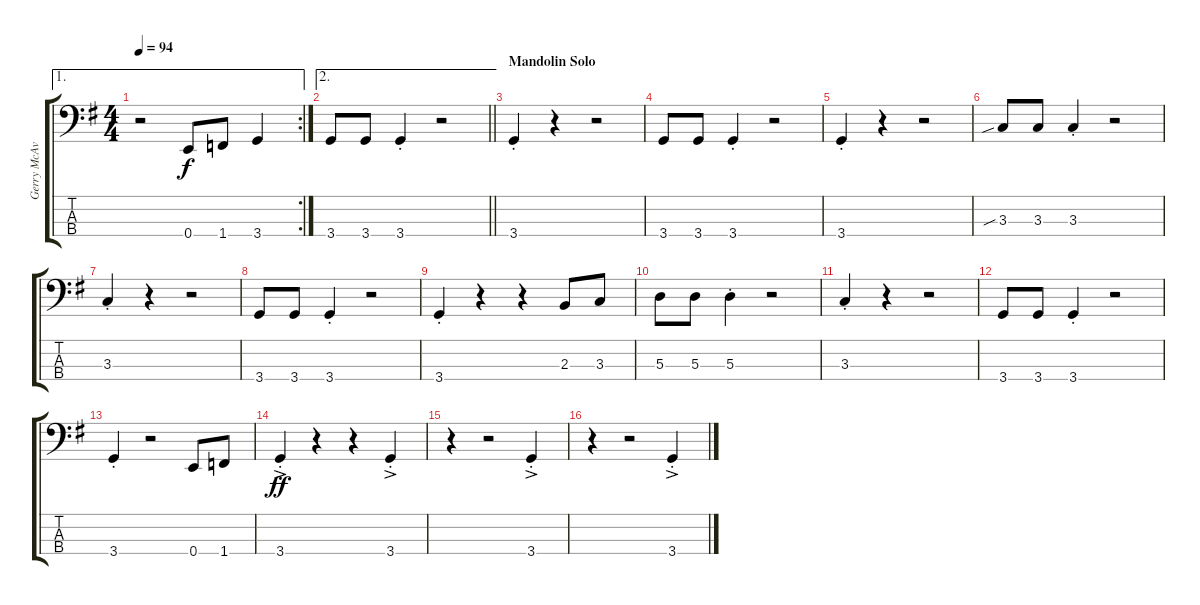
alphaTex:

\track ("Gerry McAvoy - Bass" "Gerry McAv") {instrument electricbasspick}
\staff {score tabs}
\tuning (G2 D2 A1 E1) {hide}
\ae 1
\rc 2
\ts (4 4)
\tempo 94
\clef f4
\ks g
r.2{dy f} 0.4.8 1.4.8 3.4.4 |
\ae 2
\barLineRight lightlight
3.4.8 3.4.8 3.4{st}.4 r.2 |
\section ("" "Mandolin Solo")
3.4{st}.4 r.4 r.2 |
3.4.8 3.4.8 3.4{st}.4 r.2 |
3.4{st}.4 r.4 r.2 |
3.3{sib}.8 3.3.8 3.3{st}.4 r.2 |
3.3{st}.4 r.4 r.2 |
3.4.8 3.4.8 3.4{st}.4 r.2 |
3.4{st}.4 r.4 r.4 2.3.8 3.3.8 |
5.3.8 5.3.8 5.3{st}.4 r.2 |
3.3{st}.4 r.4 r.2 |
3.4.8 3.4.8 3.4{st}.4 r.2 |
3.4{st}.4 r.2 0.4.8 1.4.8 |
3.4{ac st}.4{dy ff} r.4 r.4 3.4{ac st}.4 |
r.4 r.2 3.4{ac st}.4 |
r.4 r.2 3.4{ac st}.4
